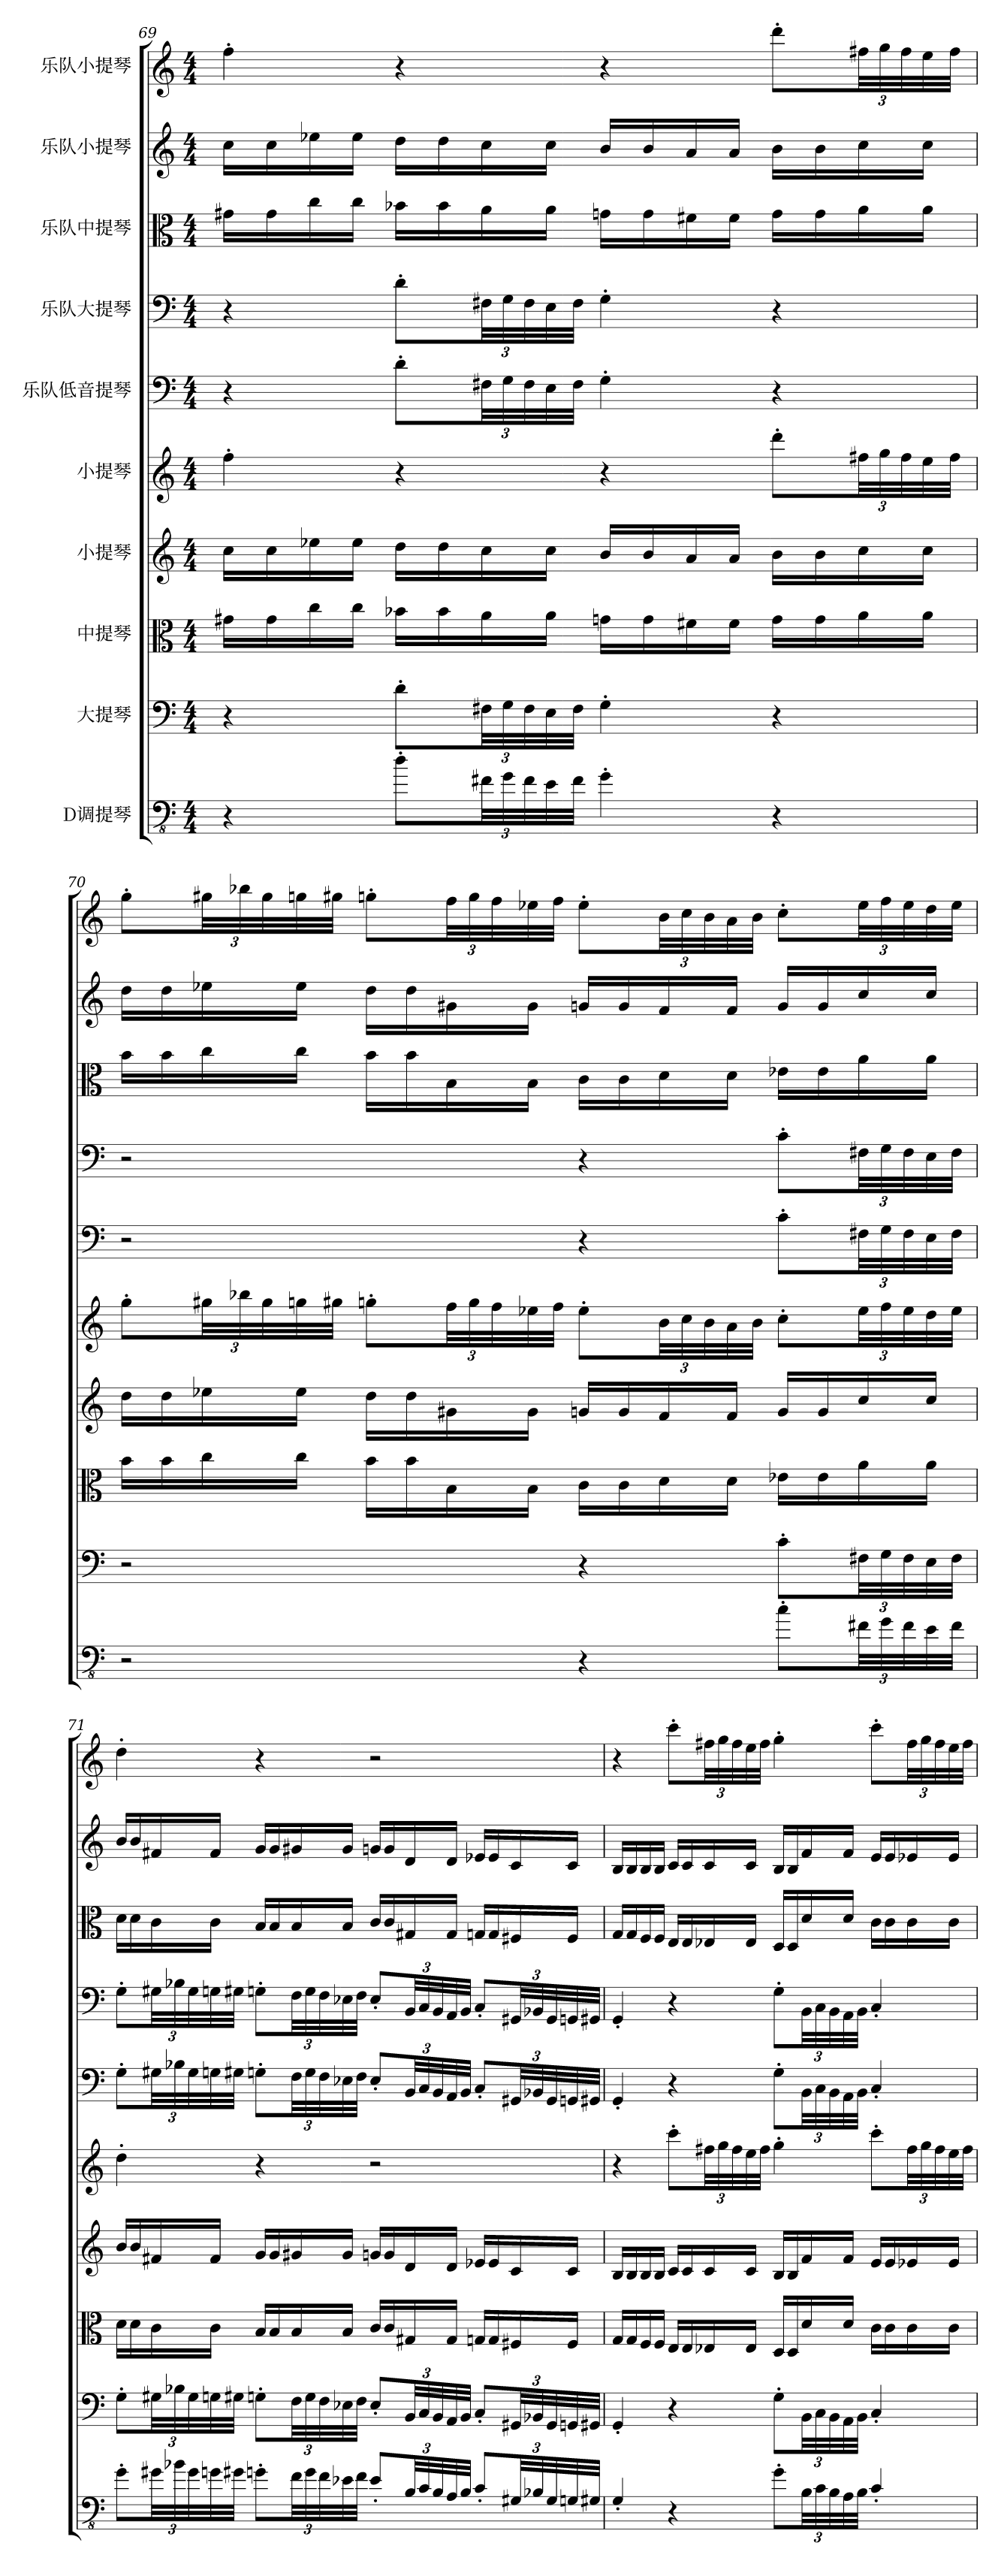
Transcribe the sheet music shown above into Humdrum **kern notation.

**kern	**kern	**kern	**kern	**kern	**kern	**kern	**kern	**kern	**kern
*part10	*part9	*part8	*part7	*part6	*part5	*part4	*part3	*part2	*part1
*staff10	*staff9	*staff8	*staff7	*staff6	*staff5	*staff4	*staff3	*staff2	*staff1
*I"D调提琴	*I"大提琴	*I"中提琴	*I"小提琴	*I"小提琴	*I"乐队低音提琴	*I"乐队大提琴	*I"乐队中提琴	*I"乐队小提琴	*I"乐队小提琴
!!LO:PB:g=z
*clefFv4	*clefF4	*clefC3	*clefG2	*clefG2	*clefF4	*clefF4	*clefC3	*clefG2	*clefG2
*ITrd7c12	*	*	*	*	*ITrd7c12	*	*	*	*
*k[]	*k[]	*k[]	*k[]	*k[]	*k[]	*k[]	*k[]	*k[]	*k[]
*M4/4	*M4/4	*M4/4	*M4/4	*M4/4	*M4/4	*M4/4	*M4/4	*M4/4	*M4/4
=69	=69	=69	=69	=69	=69	=69	=69	=69	=69
4r	4r	16g#X\LL	16cc\LL	4ff'\	4r	4r	16g#X\LL	16cc\LL	4ff'\
.	.	16g#\	16cc\	.	.	.	16g#\	16cc\	.
.	.	16cc\	16ee-X\	.	.	.	16cc\	16ee-X\	.
.	.	16cc\JJ	16ee-\JJ	.	.	.	16cc\JJ	16ee-\JJ	.
8D'\L	8d'\L	16b-X\LL	16dd\LL	4r	8D'\L	8d'\L	16b-X\LL	16dd\LL	4r
.	.	16b-\	16dd\	.	.	.	16b-\	16dd\	.
*Xbrackettup	*Xbrackettup	*	*	*	*Xbrackettup	*Xbrackettup	*	*	*
48FF#X\LL	48F#X\LL	16a\	16cc\	.	48FF#X\LL	48F#X\LL	16a\	16cc\	.
48GG\	48G\	.	.	.	48GG\	48G\	.	.	.
48FF#\	48F#\	.	.	.	48FF#\	48F#\	.	.	.
32EE\	32E\	16a\JJ	16cc\JJ	.	32EE\	32E\	16a\JJ	16cc\JJ	.
32FF#\JJJ	32F#\JJJ	.	.	.	32FF#\JJJ	32F#\JJJ	.	.	.
4GG'\	4G'\	16gn\LL	16b/LL	4r	4GG'\	4G'\	16gn\LL	16b/LL	4r
.	.	16g\	16b/	.	.	.	16g\	16b/	.
.	.	16f#X\	16a/	.	.	.	16f#X\	16a/	.
.	.	16f#\JJ	16a/JJ	.	.	.	16f#\JJ	16a/JJ	.
4r	4r	16g\LL	16b\LL	8ddd'\L	4r	4r	16g\LL	16b\LL	8ddd'\L
.	.	16g\	16b\	.	.	.	16g\	16b\	.
*	*	*	*	*Xbrackettup	*	*	*	*	*Xbrackettup
.	.	16a\	16cc\	48ff#X\LL	.	.	16a\	16cc\	48ff#X\LL
.	.	.	.	48gg\	.	.	.	.	48gg\
.	.	.	.	48ff#\	.	.	.	.	48ff#\
.	.	16a\JJ	16cc\JJ	32ee\	.	.	16a\JJ	16cc\JJ	32ee\
.	.	.	.	32ff#\JJJ	.	.	.	.	32ff#\JJJ
!!LO:PB:g=z
=70	=70	=70	=70	=70	=70	=70	=70	=70	=70
2r	2r	16b\LL	16dd\LL	8gg'\L	2r	2r	16b\LL	16dd\LL	8gg'\L
.	.	16b\	16dd\	.	.	.	16b\	16dd\	.
.	.	16cc\	16ee-X\	48gg#X\LL	.	.	16cc\	16ee-X\	48gg#X\LL
.	.	.	.	48bb-X\	.	.	.	.	48bb-X\
.	.	.	.	48gg#\	.	.	.	.	48gg#\
.	.	16cc\JJ	16ee-\JJ	32ggn\	.	.	16cc\JJ	16ee-\JJ	32ggn\
.	.	.	.	32gg#X\JJJ	.	.	.	.	32gg#X\JJJ
.	.	16b\LL	16dd\LL	8ggn'\L	.	.	16b\LL	16dd\LL	8ggn'\L
.	.	16b\	16dd\	.	.	.	16b\	16dd\	.
.	.	16B\	16g#X\	48ff\LL	.	.	16B\	16g#X\	48ff\LL
.	.	.	.	48gg\	.	.	.	.	48gg\
.	.	.	.	48ff\	.	.	.	.	48ff\
.	.	16B\JJ	16g#\JJ	32ee-X\	.	.	16B\JJ	16g#\JJ	32ee-X\
.	.	.	.	32ff\JJJ	.	.	.	.	32ff\JJJ
4r	4r	16c\LL	16gn/LL	8ee-'\L	4r	4r	16c\LL	16gn/LL	8ee-'\L
.	.	16c\	16g/	.	.	.	16c\	16g/	.
.	.	16d\	16f/	48b\LL	.	.	16d\	16f/	48b\LL
.	.	.	.	48cc\	.	.	.	.	48cc\
.	.	.	.	48b\	.	.	.	.	48b\
.	.	16d\JJ	16f/JJ	32a\	.	.	16d\JJ	16f/JJ	32a\
.	.	.	.	32b\JJJ	.	.	.	.	32b\JJJ
8C'\L	8c'\L	16e-X\LL	16g/LL	8cc'\L	8C'\L	8c'\L	16e-X\LL	16g/LL	8cc'\L
.	.	16e-\	16g/	.	.	.	16e-\	16g/	.
48FF#X\LL	48F#X\LL	16a\	16cc/	48ee-\LL	48FF#X\LL	48F#X\LL	16a\	16cc/	48ee-\LL
48GG\	48G\	.	.	48ff\	48GG\	48G\	.	.	48ff\
48FF#\	48F#\	.	.	48ee-\	48FF#\	48F#\	.	.	48ee-\
32EE\	32E\	16a\JJ	16cc/JJ	32dd\	32EE\	32E\	16a\JJ	16cc/JJ	32dd\
32FF#\JJJ	32F#\JJJ	.	.	32ee-\JJJ	32FF#\JJJ	32F#\JJJ	.	.	32ee-\JJJ
!!LO:PB:g=z
=71	=71	=71	=71	=71	=71	=71	=71	=71	=71
8GG'\L	8G'\L	16d\LL	16b/LL	4dd'\	8GG'\L	8G'\L	16d\LL	16b/LL	4dd'\
.	.	16d\	16b/	.	.	.	16d\	16b/	.
48GG#X\LL	48G#X\LL	16c\	16f#X/	.	48GG#X\LL	48G#X\LL	16c\	16f#X/	.
48BB-X\	48B-X\	.	.	.	48BB-X\	48B-X\	.	.	.
48GG#\	48G#\	.	.	.	48GG#\	48G#\	.	.	.
32GGn\	32Gn\	16c\JJ	16f#/JJ	.	32GGn\	32Gn\	16c\JJ	16f#/JJ	.
32GG#X\JJJ	32G#X\JJJ	.	.	.	32GG#X\JJJ	32G#X\JJJ	.	.	.
8GGn'\L	8Gn'\L	16B/LL	16g/LL	4r	8GGn'\L	8Gn'\L	16B/LL	16g/LL	4r
.	.	16B/	16g/	.	.	.	16B/	16g/	.
48FF\LL	48F\LL	16B/	16g#X/	.	48FF\LL	48F\LL	16B/	16g#X/	.
48GG\	48G\	.	.	.	48GG\	48G\	.	.	.
48FF\	48F\	.	.	.	48FF\	48F\	.	.	.
32EE-X\	32E-X\	16B/JJ	16g#/JJ	.	32EE-X\	32E-X\	16B/JJ	16g#/JJ	.
32FF\JJJ	32F\JJJ	.	.	.	32FF\JJJ	32F\JJJ	.	.	.
8EE-'/L	8E-'/L	16c/LL	16gn/LL	2r	8EE-'/L	8E-'/L	16c/LL	16gn/LL	2r
.	.	16c/	16g/	.	.	.	16c/	16g/	.
48BBB/LL	48BB/LL	16G#X/	16d/	.	48BBB/LL	48BB/LL	16G#X/	16d/	.
48CC/	48C/	.	.	.	48CC/	48C/	.	.	.
48BBB/	48BB/	.	.	.	48BBB/	48BB/	.	.	.
32AAA/	32AA/	16G#/JJ	16d/JJ	.	32AAA/	32AA/	16G#/JJ	16d/JJ	.
32BBB/JJJ	32BB/JJJ	.	.	.	32BBB/JJJ	32BB/JJJ	.	.	.
8CC'/L	8C'/L	16Gn/LL	16e-X/LL	.	8CC'/L	8C'/L	16Gn/LL	16e-X/LL	.
.	.	16G/	16e-/	.	.	.	16G/	16e-/	.
48GGG#X/LL	48GG#X/LL	16F#X/	16c/	.	48GGG#X/LL	48GG#X/LL	16F#X/	16c/	.
48BBB-X/	48BB-X/	.	.	.	48BBB-X/	48BB-X/	.	.	.
48GGG#/	48GG#/	.	.	.	48GGG#/	48GG#/	.	.	.
32GGGn/	32GGn/	16F#/JJ	16c/JJ	.	32GGGn/	32GGn/	16F#/JJ	16c/JJ	.
32GGG#X/JJJ	32GG#X/JJJ	.	.	.	32GGG#X/JJJ	32GG#X/JJJ	.	.	.
!!LO:PB:g=z
=72	=72	=72	=72	=72	=72	=72	=72	=72	=72
4GGG'/	4GG'/	16G/LL	16B/LL	4r	4GGG'/	4GG'/	16G/LL	16B/LL	4r
.	.	16G/	16B/	.	.	.	16G/	16B/	.
.	.	16F/	16B/	.	.	.	16F/	16B/	.
.	.	16F/JJ	16B/JJ	.	.	.	16F/JJ	16B/JJ	.
4r	4r	16E/LL	16c/LL	8ccc'\L	4r	4r	16E/LL	16c/LL	8ccc'\L
.	.	16E/	16c/	.	.	.	16E/	16c/	.
.	.	16E-X/	16c/	48ff#X\LL	.	.	16E-X/	16c/	48ff#X\LL
.	.	.	.	48gg\	.	.	.	.	48gg\
.	.	.	.	48ff#\	.	.	.	.	48ff#\
.	.	16E-/JJ	16c/JJ	32ee\	.	.	16E-/JJ	16c/JJ	32ee\
.	.	.	.	32ff#\JJJ	.	.	.	.	32ff#\JJJ
8GG'\L	8G'\L	16D/LL	16B/LL	4gg'\	8GG'\L	8G'\L	16D/LL	16B/LL	4gg'\
.	.	16D/	16B/	.	.	.	16D/	16B/	.
48BBB\LL	48BB\LL	16d/	16f/	.	48BBB\LL	48BB\LL	16d/	16f/	.
48CC\	48C\	.	.	.	48CC\	48C\	.	.	.
48BBB\	48BB\	.	.	.	48BBB\	48BB\	.	.	.
32AAA\	32AA\	16d/JJ	16f/JJ	.	32AAA\	32AA\	16d/JJ	16f/JJ	.
32BBB\JJJ	32BB\JJJ	.	.	.	32BBB\JJJ	32BB\JJJ	.	.	.
4CC'/	4C'/	16c\LL	16e/LL	8ccc'\L	4CC'/	4C'/	16c\LL	16e/LL	8ccc'\L
.	.	16c\	16e/	.	.	.	16c\	16e/	.
.	.	16c\	16e-X/	48ff#\LL	.	.	16c\	16e-X/	48ff#\LL
.	.	.	.	48gg\	.	.	.	.	48gg\
.	.	.	.	48ff#\	.	.	.	.	48ff#\
.	.	16c\JJ	16e-/JJ	32ee\	.	.	16c\JJ	16e-/JJ	32ee\
.	.	.	.	32ff#\JJJ	.	.	.	.	32ff#\JJJ
=	=	=	=	=	=	=	=	=	=
*-	*-	*-	*-	*-	*-	*-	*-	*-	*-
